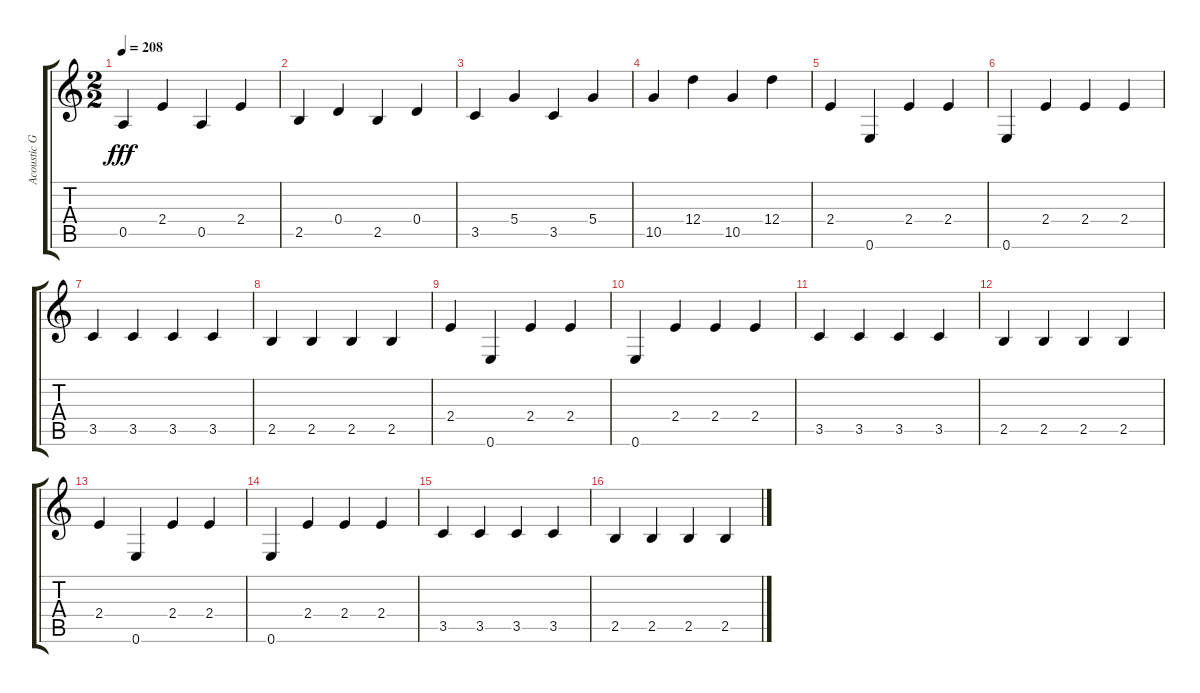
\track ("Acoustic Guitar" "Acoustic G") {instrument acousticguitarsteel}
\staff {score tabs}
\tuning (E4 B3 G3 D3 A2 E2) {hide}
\ts (2 2)
\tempo 208
\clef g2
\ks c
0.5.4{dy fff} 2.4.4 0.5.4 2.4.4 |
2.5.4 0.4.4 2.5.4 0.4.4 |
3.5.4 5.4.4 3.5.4 5.4.4 |
10.5.4 12.4.4 10.5.4 12.4.4 |
2.4.4 0.6.4 2.4.4 2.4.4 |
0.6.4 2.4.4 2.4.4 2.4.4 |
3.5.4 3.5.4 3.5.4 3.5.4 |
2.5.4 2.5.4 2.5.4 2.5.4 |
2.4.4 0.6.4 2.4.4 2.4.4 |
0.6.4 2.4.4 2.4.4 2.4.4 |
3.5.4 3.5.4 3.5.4 3.5.4 |
2.5.4 2.5.4 2.5.4 2.5.4 |
2.4.4 0.6.4 2.4.4 2.4.4 |
0.6.4 2.4.4 2.4.4 2.4.4 |
3.5.4 3.5.4 3.5.4 3.5.4 |
2.5.4 2.5.4 2.5.4 2.5.4
